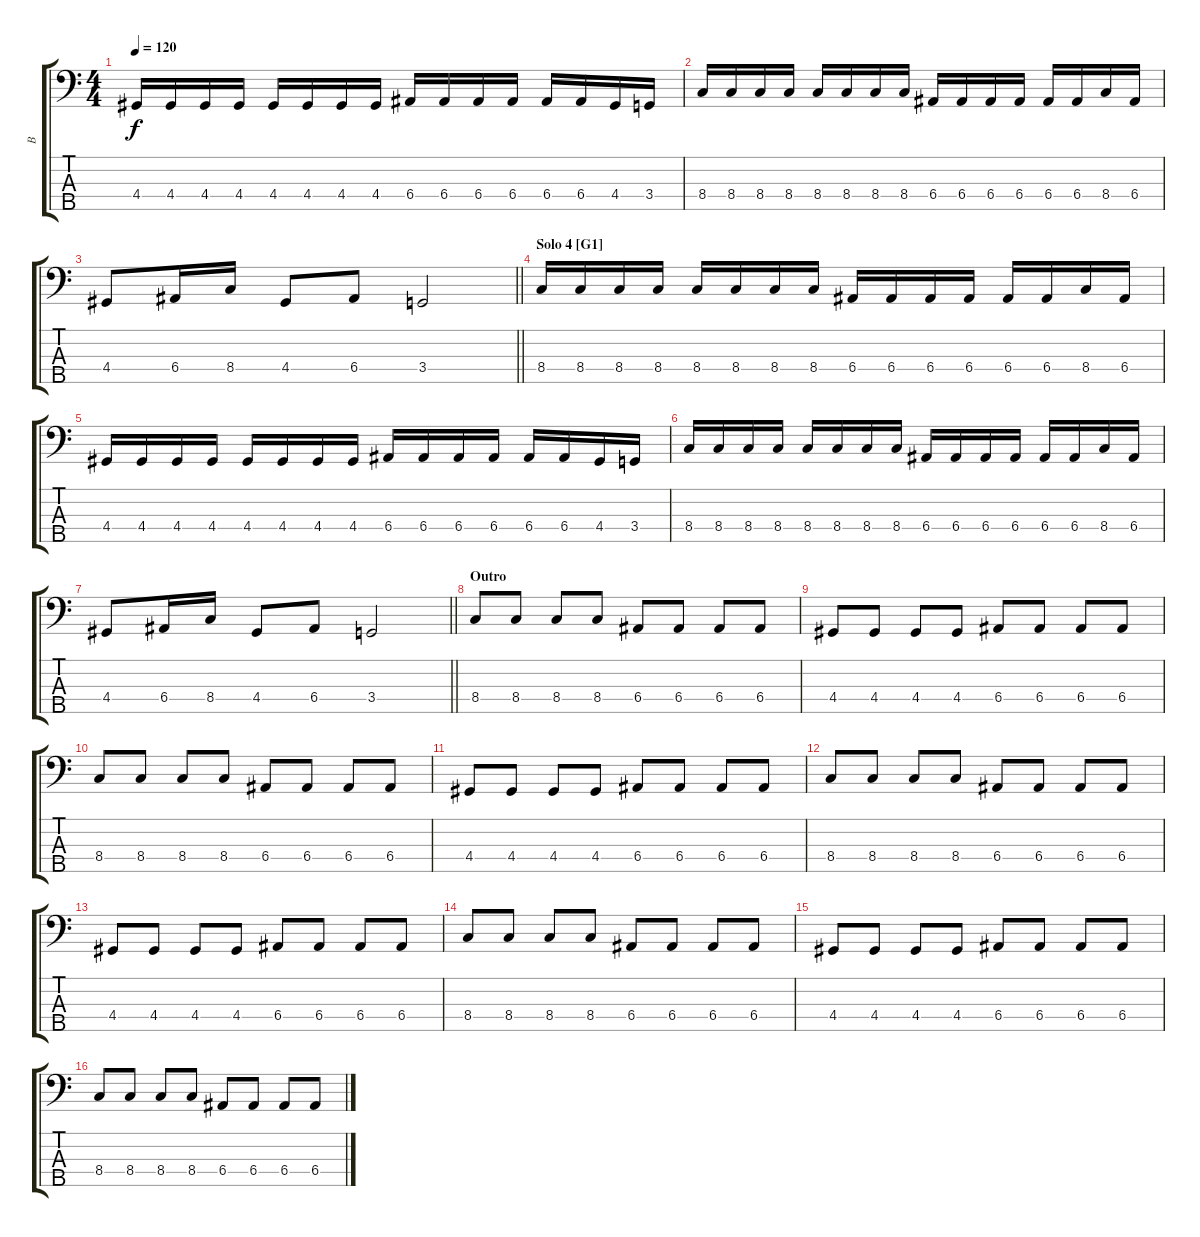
\track ("B" "B") {instrument electricbassfinger}
\staff {score tabs}
\tuning (G2 D2 A1 E1 B0) {hide}
\ts (4 4)
\tempo 120
\clef f4
\ks c
4.4.16{dy f} 4.4.16 4.4.16 4.4.16 4.4.16 4.4.16 4.4.16 4.4.16 6.4.16 6.4.16 6.4.16 6.4.16 6.4.16 6.4.16 4.4.16 3.4.16 |
8.4.16 8.4.16 8.4.16 8.4.16 8.4.16 8.4.16 8.4.16 8.4.16 6.4.16 6.4.16 6.4.16 6.4.16 6.4.16 6.4.16 8.4.16 6.4.16 |
\barLineRight lightlight
4.4.8 6.4.16 8.4.16 4.4.8 6.4.8 3.4.2 |
\section ("" "Solo 4 [G1]")
8.4.16 8.4.16 8.4.16 8.4.16 8.4.16 8.4.16 8.4.16 8.4.16 6.4.16 6.4.16 6.4.16 6.4.16 6.4.16 6.4.16 8.4.16 6.4.16 |
4.4.16 4.4.16 4.4.16 4.4.16 4.4.16 4.4.16 4.4.16 4.4.16 6.4.16 6.4.16 6.4.16 6.4.16 6.4.16 6.4.16 4.4.16 3.4.16 |
8.4.16 8.4.16 8.4.16 8.4.16 8.4.16 8.4.16 8.4.16 8.4.16 6.4.16 6.4.16 6.4.16 6.4.16 6.4.16 6.4.16 8.4.16 6.4.16 |
\barLineRight lightlight
4.4.8 6.4.16 8.4.16 4.4.8 6.4.8 3.4.2 |
\section ("" "Outro")
8.4.8 8.4.8 8.4.8 8.4.8 6.4.8 6.4.8 6.4.8 6.4.8 |
4.4.8 4.4.8 4.4.8 4.4.8 6.4.8 6.4.8 6.4.8 6.4.8 |
8.4.8 8.4.8 8.4.8 8.4.8 6.4.8 6.4.8 6.4.8 6.4.8 |
4.4.8 4.4.8 4.4.8 4.4.8 6.4.8 6.4.8 6.4.8 6.4.8 |
8.4.8 8.4.8 8.4.8 8.4.8 6.4.8 6.4.8 6.4.8 6.4.8 |
4.4.8 4.4.8 4.4.8 4.4.8 6.4.8 6.4.8 6.4.8 6.4.8 |
8.4.8 8.4.8 8.4.8 8.4.8 6.4.8 6.4.8 6.4.8 6.4.8 |
4.4.8 4.4.8 4.4.8 4.4.8 6.4.8 6.4.8 6.4.8 6.4.8 |
8.4.8 8.4.8 8.4.8 8.4.8 6.4.8 6.4.8 6.4.8 6.4.8
